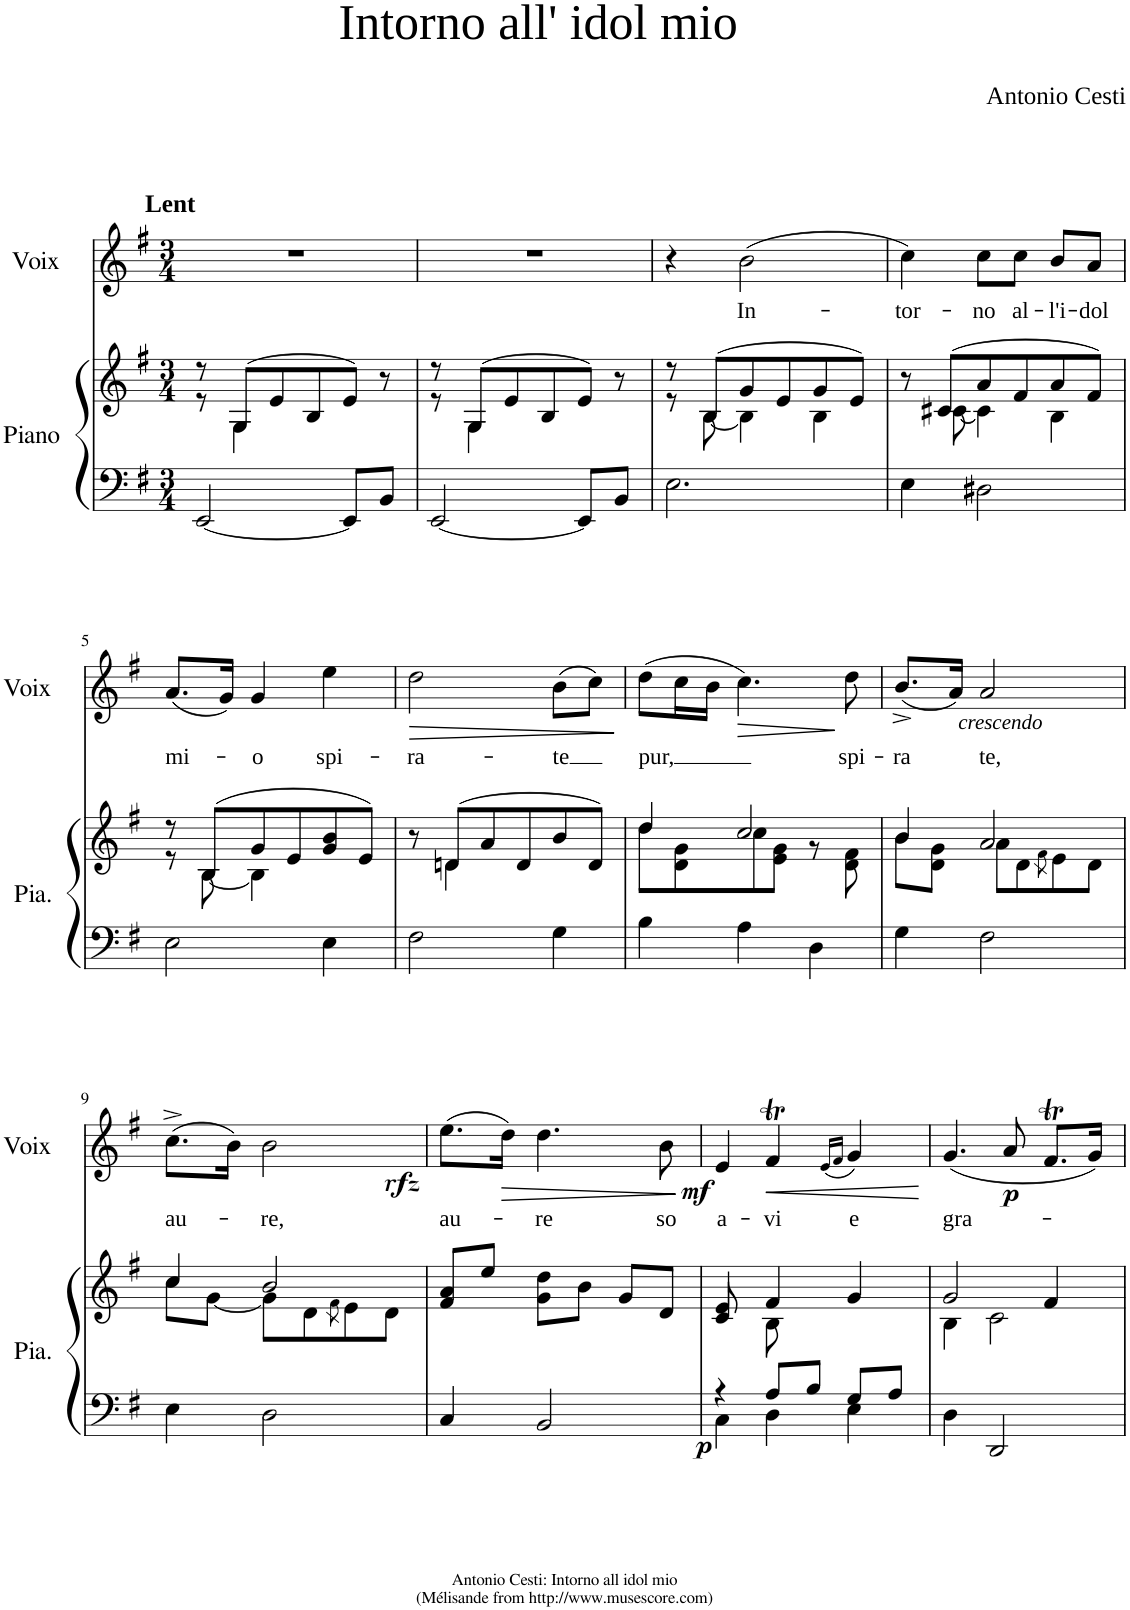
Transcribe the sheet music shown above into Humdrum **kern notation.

**kern	**kern	**dynam	**kern	**text	**dynam
*part2	*part2	*part2	*part1	*part1	*part1
*staff3	*staff2	*staff2/3	*staff1	*staff1	*staff1
*I"Piano	*	*	*I"Voix	*	*
*I'Pia.	*	*	*I'Voix	*	*
*clefF4	*clefG2	*	*clefG2	*	*
*k[f#]	*k[f#]	*	*k[f#]	*	*
*M3/4	*M3/4	*	*M3/4	*	*
=1	=1	=1	=1	=1	=1
*	*^	*	*	*	*
!	!	!	!	!LO:TX:a:B:t=Lent	!	!
[2EE/	8r	8r	.	2.r	.	.
.	(8G/L	4G\	.	.	.	.
.	8e/	.	.	.	.	.
.	8B/	4.ryy	.	.	.	.
8EE/L]	8e/J)	.	.	.	.	.
8BB/J	8r	.	.	.	.	.
=2	=2	=2	=2	=2	=2	=2
[2EE/	8r	8r	.	2.r	.	.
.	(8G/L	4G\	.	.	.	.
.	8e/	.	.	.	.	.
.	8B/	4.ryy	.	.	.	.
8EE/L]	8e/J)	.	.	.	.	.
8BB/J	8r	.	.	.	.	.
=3	=3	=3	=3	=3	=3	=3
2.E\	8r	8r	.	4r	.	.
.	(8B/L	[8B\	.	.	.	.
!	!	!	!	!	!LO:LY:b	!
.	8g/	4B\]	.	(2b\	In-	.
.	8e/	.	.	.	.	.
.	8g/	4B\	.	.	.	.
.	8e/J)	.	.	.	.	.
=4	=4	=4	=4	=4	=4	=4
!	!	!	!	!	!LO:LY:b	!
4E\	8r	8ryy	.	4cc\)	-tor-	.
.	(8c/L	[8c#X\	.	.	.	.
!	!	!	!	!	!LO:LY:b	!
2D#X\	8a/	4c#\]	.	8cc\L	-no	.
!	!	!	!	!	!LO:LY:b	!
.	8f#/	.	.	8cc\J	al-	.
!	!	!	!	!	!LO:LY:b	!
.	8a/	4B\	.	8b/L	-l'i-	.
!	!	!	!	!	!LO:LY:b	!
.	8f#/J)	.	.	8a/J	-dol	.
!!LO:LB:g=z
=5	=5	=5	=5	=5	=5	=5
!	!	!	!	!	!LO:LY:b	!
2E\	8r	8r	.	(8.a/L	mi-	.
.	(8B/L	[8B\	.	.	.	.
.	.	.	.	16g/Jk)	.	.
!	!	!	!	!	!LO:LY:b	!
.	8g/	4B\]	.	4g/	-o	.
.	8e/	.	.	.	.	.
!	!	!	!	!	!LO:LY:b	!
4E\	8g/ 8b/	4ryy	.	4ee\	spi-	.
.	8e/J)	.	.	.	.	.
=6	=6	=6	=6	=6	=6	=6
!	!	!	!	!	!LO:LY:b	!LO:HP:b
2F#\	8r	8ryy	.	2dd\	-ra-	>
.	(8d/L	4dn\	.	.	.	.
.	8a/	.	.	.	.	.
.	8d/	4.ryy	.	.	.	.
!	!	!	!	!	!LO:LY:b	!
4G\	8b/	.	.	(8b\L	-te	.
.	8d/J)	.	.	8cc\J)	.	.
*	*v	*v	*	*	*	*
.	.	.	.	.	]
=7	=7	=7	=7	=7	=7
*	*^	*	*	*	*
!	!	!	!	!	!LO:LY:b	!
4B\	4dd/	8dd\L	.	(8dd\L	pur,	.
.	.	8d\ 8g\	.	16cc\L	.	.
.	.	.	.	16b\JJ	.	.
!	!	!	!	!	!	!LO:HP:b
4A\	2cc/	8cc\	.	4.cc\)	.	>
.	.	8e\ 8g\J	.	.	.	.
4D\	.	8r	.	.	.	.
!	!	!	!	!	!LO:LY:b	!
.	.	8d\ 8f#\	.	8dd\	spi-	]
=8	=8	=8	=8	=8	=8	=8
!	!	!	!	!	!LO:LY:b	!
4G\	4b/	8b\L	.	(8.b^/L	-ra	.
.	.	8d\ 8g\J	.	.	.	.
.	.	.	.	16a/Jk)	.	.
!	!	!	!	!	!LO:LY:b	!LO:DY:b
2F#\	2a/	8a\L	.	2a/	te,	other-dynamics
.	.	8d\	.	.	.	.
.	.	8qf#\	.	.	.	.
.	.	8e\	.	.	.	.
.	.	8d\J	.	.	.	.
!!LO:LB:g=z
=9	=9	=9	=9	=9	=9	=9
!	!	!	!	!	!LO:LY:b	!
4E\	4cc/	8cc\L	.	(8.cc^\L	au-	.
.	.	[8g\J	.	.	.	.
.	.	.	.	16b\Jk)	.	.
!	!	!	!	!	!LO:LY:b	!
2D\	2b/	8g\L]	.	2b\	-re,	.
.	.	8d\	.	.	.	.
.	.	8qf#\	.	.	.	.
.	.	8e\	.	.	.	.
.	.	8d\J	.	.	.	.
=10	=10	=10	=10	=10	=10	=10
!	!	!	!	!	!LO:LY:b	!LO:DY:b
*	*v	*v	*	*	*	*
4C/	8f#/ 8a/L	.	(8.ee\L	au-	rfz
.	8ee/J	.	.	.	.
!	!	!	!	!	!LO:HP:b
.	.	.	16dd\Jk)	.	>
!	!	!	!	!LO:LY:b	!
2BB/	8g\ 8dd\L	.	4.dd\	-re	.
.	8b\J	.	.	.	.
.	8g/L	.	.	.	.
!	!	!	!	!LO:LY:b	!
.	8d/J	.	8b\	so	.
.	.	.	.	.	]
=11	=11	=11	=11	=11	=11
*^	*^	*	*	*	*
!	!	!	!	!LO:DY:b=2	!	!LO:LY:b	!LO:DY:b
4r	4C\	4e/	8c/	p	4e/	a-	mf
.	.	.	8ryy	.	.	.	.
!	!	!	!	!	!	!LO:LY:b	!LO:HP:b
8A/L	4D\	4f#/	8B\	.	4f#t/	-vi	<
8B/J	.	.	4.ryy	.	.	.	.
.	.	.	.	.	(16qe/LL	.	.
.	.	.	.	.	16qf#/JJ	.	.
!	!	!	!	!	!	!LO:LY:b	!
8G/L	4E\	4g/	.	.	4g/)	e	.
8A/J	.	.	.	.	.	.	.
*v	*v	*	*	*	*	*	*
*	*v	*v	*	*	*	*
.	.	.	.	.	[
=12	=12	=12	=12	=12	=12
*	*^	*	*	*	*
!	!	!	!	!	!LO:LY:b	!
4D\	2g/	4B\	.	(4.g/	gra-	.
2DD/	.	2c\	.	.	.	.
!	!	!	!	!	!	!LO:DY:b
.	.	.	.	8a/	.	p
.	4f#/	.	.	8.f#t/L	.	.
.	.	.	.	16g/Jk)	.	.
*	*v	*v	*	*	*	*
=	=	=	=	=	=
*-	*-	*-	*-	*-	*-
